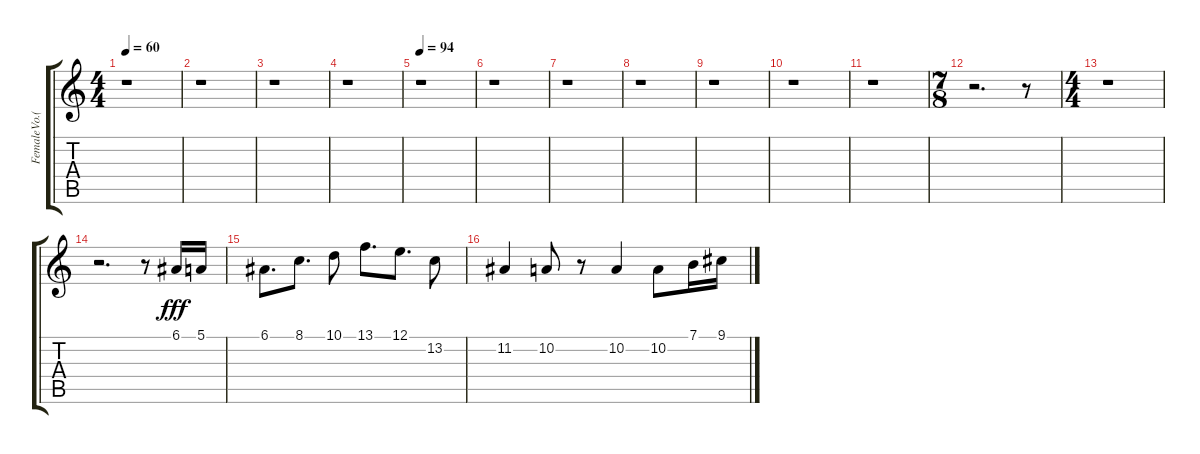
\track ("FemaleVo.(Lch.)" "FemaleVo.(") {instrument altosax}
\staff {score tabs}
\tuning (E4 B3 G3 D3 A2 E2) {hide}
\ts (4 4)
\tempo 60
\clef g2
\ks c
r.1{dy fff instrument altosax} |
r.1 |
r.1 |
r.1 |
\tempo 94
r.1 |
r.1 |
r.1 |
r.1 |
r.1 |
r.1 |
r.1 |
\ts (7 8)
r.2{d} r.8 |
\ts (4 4)
r.1 |
r.2{d} r.8 6.1.16 5.1.16 |
6.1.8{d} 8.1.8{d} 10.1.8 13.1.8{d} 12.1.8{d} 13.2.8 |
11.2.4 10.2.8 r.8 10.2.4 10.2.8 7.1.16 9.1.16
